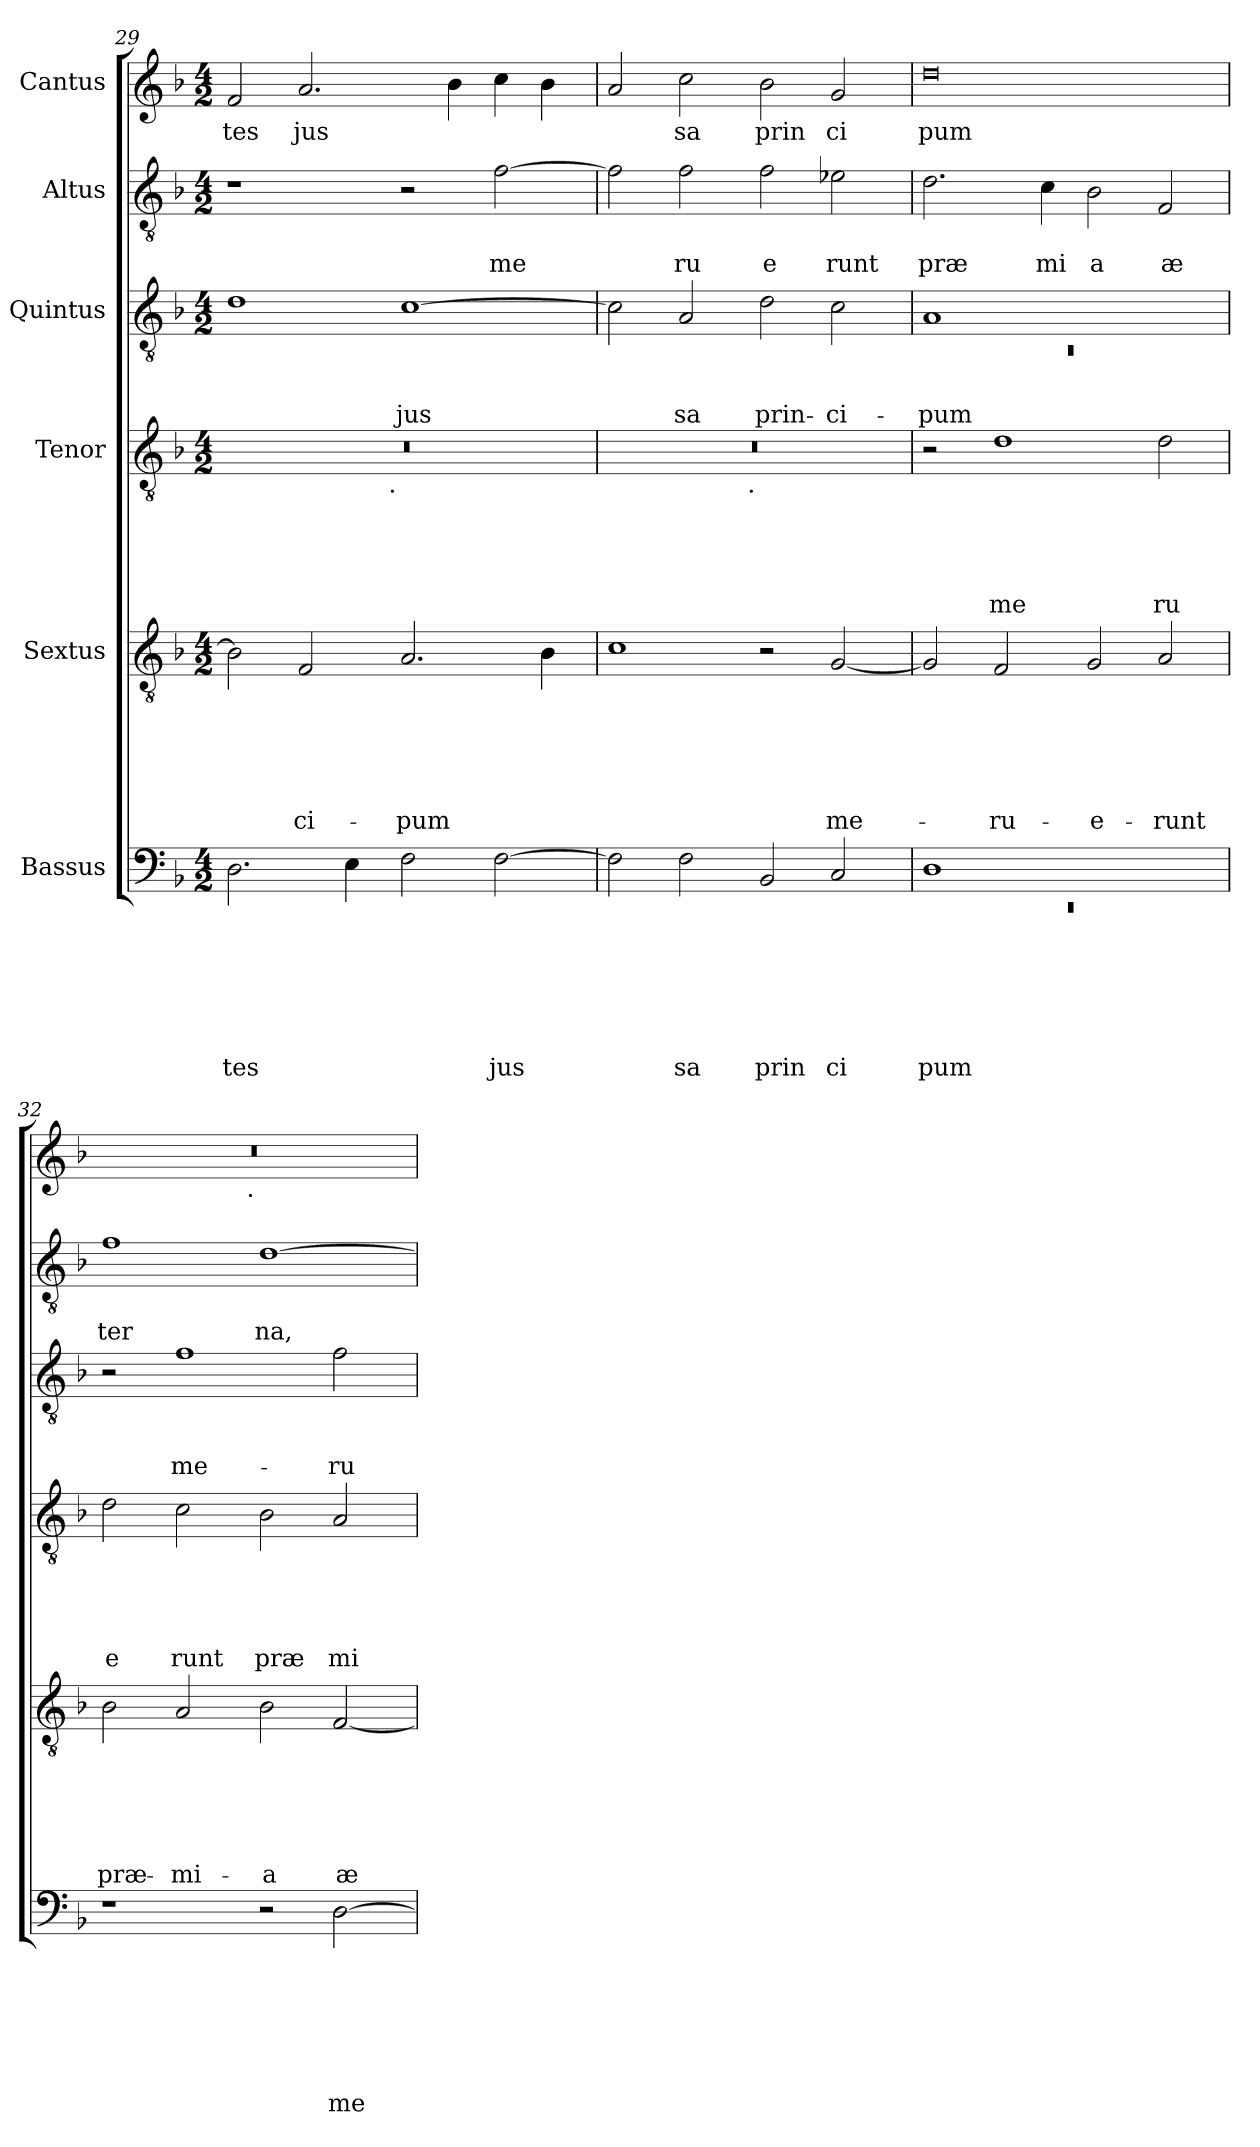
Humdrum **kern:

**kern	**text	**text	**text	**text	**text	**text	**text	**kern	**text	**text	**text	**text	**text	**text	**kern	**text	**text	**text	**text	**text	**kern	**text	**text	**text	**kern	**text	**text	**kern	**text
*part6	*part6	*part6	*part6	*part6	*part6	*part6	*part6	*part5	*part5	*part5	*part5	*part5	*part5	*part5	*part4	*part4	*part4	*part4	*part4	*part4	*part3	*part3	*part3	*part3	*part2	*part2	*part2	*part1	*part1
*staff6	*staff6	*staff6	*staff6	*staff6	*staff6	*staff6	*staff6	*staff5	*staff5	*staff5	*staff5	*staff5	*staff5	*staff5	*staff4	*staff4	*staff4	*staff4	*staff4	*staff4	*staff3	*staff3	*staff3	*staff3	*staff2	*staff2	*staff2	*staff1	*staff1
*I"Bassus	*	*	*	*	*	*	*	*I"Sextus	*	*	*	*	*	*	*I"Tenor	*	*	*	*	*	*I"Quintus	*	*	*	*I"Altus	*	*	*I"Cantus	*
*clefF4	*	*	*	*	*	*	*	*clefGv2	*	*	*	*	*	*	*clefGv2	*	*	*	*	*	*clefGv2	*	*	*	*clefGv2	*	*	*clefG2	*
*k[b-]	*	*	*	*	*	*	*	*k[b-]	*	*	*	*	*	*	*k[b-]	*	*	*	*	*	*k[b-]	*	*	*	*k[b-]	*	*	*k[b-]	*
*F:	*	*	*	*	*	*	*	*F:	*	*	*	*	*	*	*F:	*	*	*	*	*	*F:	*	*	*	*F:	*	*	*F:	*
*M4/2	*	*	*	*	*	*	*	*M4/2	*	*	*	*	*	*	*M4/2	*	*	*	*	*	*M4/2	*	*	*	*M4/2	*	*	*M4/2	*
=29	=29	=29	=29	=29	=29	=29	=29	=29	=29	=29	=29	=29	=29	=29	=29	=29	=29	=29	=29	=29	=29	=29	=29	=29	=29	=29	=29	=29	=29
!	!	!	!	!	!	!	!LO:LY:b	!	!	!	!	!	!	!	!	!	!	!	!	!	!	!	!	!	!	!	!	!	!LO:LY:b
*	*	*	*	*	*	*	*	*	*	*	*	*	*	*	*^	*	*	*	*	*	*	*	*	*	*	*	*	*	*
2.D\	.	.	.	.	.	.	tes	2B-\]	.	.	.	.	.	.	0r	2ryy	.	.	.	.	.	1d	.	.	.	1r	.	.	2f/	tes
!	!	!	!	!	!	!	!	!	!	!	!	!	!	!LO:LY:b	!	!	!	!	!	!	!	!	!	!	!	!	!	!	!	!LO:LY:b
.	.	.	.	.	.	.	.	2F/	.	.	.	.	.	-ci-	.	4...ryy	.	.	.	.	.	.	.	.	.	.	.	.	2.a/	jus
4E\	.	.	.	.	.	.	.	.	.	.	.	.	.	.	.	.	.	.	.	.	.	.	.	.	.	.	.	.	.	.
!	!	!	!	!	!	!	!	!	!	!	!	!	!	!	!	!LO:TX:b:t=.	!	!	!	!	!	!	!	!	!	!	!	!	!	!
.	.	.	.	.	.	.	.	.	.	.	.	.	.	.	.	1ryy	.	.	.	.	.	.	.	.	.	.	.	.	.	.
!	!	!	!	!	!	!	!	!	!	!	!	!	!	!LO:LY:b	!	!	!	!	!	!	!	!	!	!	!LO:LY:b	!	!	!	!	!
2F\	.	.	.	.	.	.	.	2.A/	.	.	.	.	.	-pum	.	.	.	.	.	.	.	[<1c	.	.	jus	2r	.	.	.	.
.	.	.	.	.	.	.	.	.	.	.	.	.	.	.	.	.	.	.	.	.	.	.	.	.	.	.	.	.	4b-\	.
!	!	!	!	!	!	!	!LO:LY:b	!	!	!	!	!	!	!	!	!	!	!	!	!	!	!	!	!	!	!	!	!LO:LY:b	!	!
[<2F\	.	.	.	.	.	.	jus	.	.	.	.	.	.	.	.	.	.	.	.	.	.	.	.	.	.	[<2f\	.	me	4cc\	.
.	.	.	.	.	.	.	.	4B-\	.	.	.	.	.	.	.	.	.	.	.	.	.	.	.	.	.	.	.	.	4b-\	.
.	.	.	.	.	.	.	.	.	.	.	.	.	.	.	.	32ryy	.	.	.	.	.	.	.	.	.	.	.	.	.	.
!!LO:LB:g=z
=30	=30	=30	=30	=30	=30	=30	=30	=30	=30	=30	=30	=30	=30	=30	=30	=30	=30	=30	=30	=30	=30	=30	=30	=30	=30	=30	=30	=30	=30	=30
2F\]	.	.	.	.	.	.	.	1c	.	.	.	.	.	.	0r	2ryy	.	.	.	.	.	2c\]	.	.	.	2f\]	.	.	2a/	.
!	!	!	!	!	!	!	!LO:LY:b	!	!	!	!	!	!	!	!	!	!	!	!	!	!	!	!	!	!LO:LY:b	!	!	!LO:LY:b	!	!LO:LY:b
2F\	.	.	.	.	.	.	sa	.	.	.	.	.	.	.	.	4...ryy	.	.	.	.	.	2A/	.	.	sa	2f\	.	ru	2cc\	sa
!	!	!	!	!	!	!	!	!	!	!	!	!	!	!	!	!LO:TX:b:t=.	!	!	!	!	!	!	!	!	!	!	!	!	!	!
.	.	.	.	.	.	.	.	.	.	.	.	.	.	.	.	1ryy	.	.	.	.	.	.	.	.	.	.	.	.	.	.
!	!	!	!	!	!	!	!LO:LY:b	!	!	!	!	!	!	!	!	!	!	!	!	!	!	!	!	!	!LO:LY:b	!	!	!LO:LY:b	!	!LO:LY:b
2BB-/	.	.	.	.	.	.	prin	2r	.	.	.	.	.	.	.	.	.	.	.	.	.	2d\	.	.	prin-	2f\	.	e	2b-\	prin
!	!	!	!	!	!	!	!LO:LY:b	!	!	!	!	!	!	!LO:LY:b	!	!	!	!	!	!	!	!	!	!	!LO:LY:b	!	!	!LO:LY:b	!	!LO:LY:b
2C/	.	.	.	.	.	.	ci	[<2G/	.	.	.	.	.	me-	.	.	.	.	.	.	.	2c\	.	.	-ci-	2e-X\	.	runt	2g/	ci
.	.	.	.	.	.	.	.	.	.	.	.	.	.	.	.	32ryy	.	.	.	.	.	.	.	.	.	.	.	.	.	.
=31	=31	=31	=31	=31	=31	=31	=31	=31	=31	=31	=31	=31	=31	=31	=31	=31	=31	=31	=31	=31	=31	=31	=31	=31	=31	=31	=31	=31	=31	=31
*^	*	*	*	*	*	*	*	*	*	*	*	*	*	*	*	*	*	*	*	*	*	*^	*	*	*	*	*	*	*	*
!	!LO:N:vis=1	!	!	!	!	!	!	!LO:LY:b	!	!	!	!	!	!	!	!	!	!	!	!	!	!	!	!LO:N:vis=1	!	!	!LO:LY:b	!	!	!LO:LY:b	!	!LO:LY:b
*	*	*	*	*	*	*	*	*	*	*	*	*	*	*	*	*v	*v	*	*	*	*	*	*	*	*	*	*	*	*	*	*	*
1D	0rEE	.	.	.	.	.	.	pum	2G/]	.	.	.	.	.	.	2r	.	.	.	.	.	1A	0rC	.	.	-pum	2.d\	.	præ	0dd	pum
!	!	!	!	!	!	!	!	!	!	!	!	!	!	!	!LO:LY:b	!	!	!	!	!	!LO:LY:b	!	!	!	!	!	!	!	!	!	!
.	.	.	.	.	.	.	.	.	2F/	.	.	.	.	.	-ru-	1d	.	.	.	.	me	.	.	.	.	.	.	.	.	.	.
!	!	!	!	!	!	!	!	!	!	!	!	!	!	!	!	!	!	!	!	!	!	!	!	!	!	!	!	!	!LO:LY:b	!	!
.	.	.	.	.	.	.	.	.	.	.	.	.	.	.	.	.	.	.	.	.	.	.	.	.	.	.	4c\	.	mi	.	.
!	!	!	!	!	!	!	!	!	!	!	!	!	!	!	!LO:LY:b	!	!	!	!	!	!	!	!	!	!	!	!	!	!LO:LY:b	!	!
1ryy	.	.	.	.	.	.	.	.	2G/	.	.	.	.	.	-e-	.	.	.	.	.	.	1ryy	.	.	.	.	2B-\	.	a	.	.
!	!	!	!	!	!	!	!	!	!	!	!	!	!	!	!LO:LY:b	!	!	!	!	!	!LO:LY:b	!	!	!	!	!	!	!	!LO:LY:b	!	!
.	.	.	.	.	.	.	.	.	2A/	.	.	.	.	.	-runt	2d\	.	.	.	.	ru	.	.	.	.	.	2F/	.	æ	.	.
*v	*v	*	*	*	*	*	*	*	*	*	*	*	*	*	*	*	*	*	*	*	*	*v	*v	*	*	*	*	*	*	*	*
=32	=32	=32	=32	=32	=32	=32	=32	=32	=32	=32	=32	=32	=32	=32	=32	=32	=32	=32	=32	=32	=32	=32	=32	=32	=32	=32	=32	=32	=32
!	!	!	!	!	!	!	!	!	!	!	!	!	!	!LO:LY:b	!	!	!	!	!	!LO:LY:b	!	!	!	!	!	!	!LO:LY:b	!	!
*	*	*	*	*	*	*	*	*	*	*	*	*	*	*	*	*	*	*	*	*	*	*	*	*	*	*	*	*^	*
1r	.	.	.	.	.	.	.	2B-\	.	.	.	.	.	præ-	2d\	.	.	.	.	e	2r	.	.	.	1f	.	ter	0r	2ryy	.
!	!	!	!	!	!	!	!	!	!	!	!	!	!	!LO:LY:b	!	!	!	!	!	!LO:LY:b	!	!	!	!LO:LY:b	!	!	!	!	!	!
.	.	.	.	.	.	.	.	2A/	.	.	.	.	.	-mi-	2c\	.	.	.	.	runt	1f	.	.	me-	.	.	.	.	4...ryy	.
!	!	!	!	!	!	!	!	!	!	!	!	!	!	!	!	!	!	!	!	!	!	!	!	!	!	!	!	!	!LO:TX:b:t=.	!
.	.	.	.	.	.	.	.	.	.	.	.	.	.	.	.	.	.	.	.	.	.	.	.	.	.	.	.	.	1ryy	.
!	!	!	!	!	!	!	!	!	!	!	!	!	!	!LO:LY:b	!	!	!	!	!	!LO:LY:b	!	!	!	!	!	!	!LO:LY:b	!	!	!
2r	.	.	.	.	.	.	.	2B-\	.	.	.	.	.	-a	2B-\	.	.	.	.	præ	.	.	.	.	[>1d	.	na,	.	.	.
!	!	!	!	!	!	!	!LO:LY:b	!	!	!	!	!	!	!LO:LY:b	!	!	!	!	!	!LO:LY:b	!	!	!	!LO:LY:b	!	!	!	!	!	!
[>2D\	.	.	.	.	.	.	me	[<2F/	.	.	.	.	.	æ-	2A/	.	.	.	.	mi	2f\	.	.	-ru-	.	.	.	.	.	.
.	.	.	.	.	.	.	.	.	.	.	.	.	.	.	.	.	.	.	.	.	.	.	.	.	.	.	.	.	32ryy	.
*	*	*	*	*	*	*	*	*	*	*	*	*	*	*	*	*	*	*	*	*	*	*	*	*	*	*	*	*v	*v	*
=	=	=	=	=	=	=	=	=	=	=	=	=	=	=	=	=	=	=	=	=	=	=	=	=	=	=	=	=	=
*-	*-	*-	*-	*-	*-	*-	*-	*-	*-	*-	*-	*-	*-	*-	*-	*-	*-	*-	*-	*-	*-	*-	*-	*-	*-	*-	*-	*-	*-
